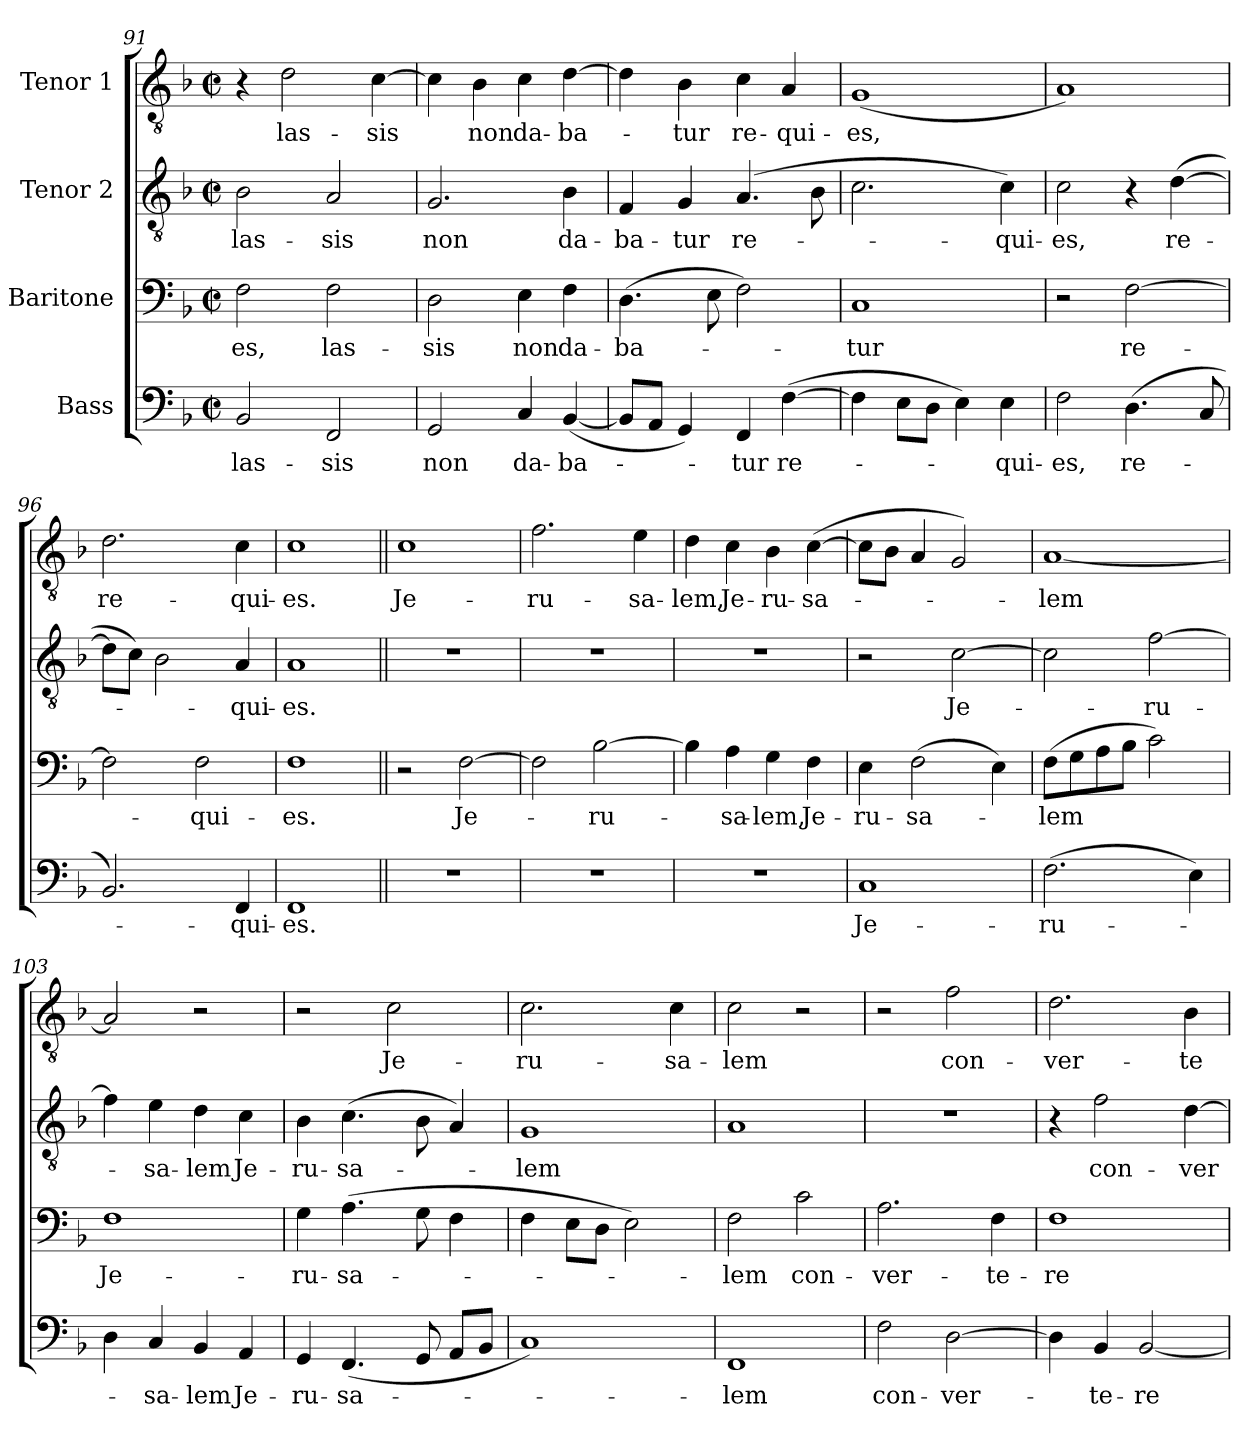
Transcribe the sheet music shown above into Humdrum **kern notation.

**kern	**text	**kern	**text	**kern	**text	**kern	**text
*part4	*part4	*part3	*part3	*part2	*part2	*part1	*part1
*staff4	*staff4	*staff3	*staff3	*staff2	*staff2	*staff1	*staff1
*I"Bass	*	*I"Baritone	*	*I"Tenor 2	*	*I"Tenor 1	*
!!LO:PB:g=z
*clefF4	*	*clefF4	*	*clefGv2	*	*clefGv2	*
*k[b-]	*	*k[b-]	*	*k[b-]	*	*k[b-]	*
*d:	*	*d:	*	*d:	*	*d:	*
*M2/2	*	*M2/2	*	*M2/2	*	*M2/2	*
*met(c|)	*	*met(c|)	*	*met(c|)	*	*met(c|)	*
=91	=91	=91	=91	=91	=91	=91	=91
2BB-/	las-	2F\	-es,	2B-\	las-	4r	.
.	.	.	.	.	.	2d\	las-
2FF/	-sis	2F\	las-	2A/	-sis	.	.
.	.	.	.	.	.	[4c\	-sis
=92	=92	=92	=92	=92	=92	=92	=92
2GG/	non	2D\	-sis	2.G/	non	4c\]	.
.	.	.	.	.	.	4B-\	non
4C/	da-	4E\	non	.	.	4c\	da-
([4BB-/	-ba-	4F\	da-	4B-\	da-	[4d\	-ba-
=93	=93	=93	=93	=93	=93	=93	=93
8BB-/L]	.	(4.D\	-ba-	4F/	-ba-	4d\]	.
8AA/J	.	.	.	.	.	.	.
4GG/)	.	.	.	4G/	-tur	4B-\	-tur
.	.	8E\	.	.	.	.	.
4FF/	-tur	2F\)	.	(4.A/	re-	4c\	re-
([4F\	re-	.	.	.	.	4A/	-qui-
.	.	.	.	8B-\	.	.	.
=94	=94	=94	=94	=94	=94	=94	=94
4F\]	.	1C	-tur	2.c\	.	(1G	-es,
8E\L	.	.	.	.	.	.	.
8D\J	.	.	.	.	.	.	.
4E\)	.	.	.	.	.	.	.
4E\	-qui-	.	.	4c\)	-qui-	.	.
=95	=95	=95	=95	=95	=95	=95	=95
2F\	-es,	2r	.	2c\	-es,	1A)	.
(4.D\	re-	[2F\	re-	4r	.	.	.
.	.	.	.	([4d\	re-	.	.
8C/	.	.	.	.	.	.	.
=96	=96	=96	=96	=96	=96	=96	=96
2.BB-/)	.	2F\]	.	8d\L]	.	2.d\	re-
.	.	.	.	8c\J)	.	.	.
.	.	.	.	2B-\	.	.	.
.	.	2F\	-qui-	.	.	.	.
4FF/	-qui-	.	.	4A/	-qui-	4c\	-qui-
!!LO:LB:g=z
=97	=97	=97	=97	=97	=97	=97	=97
1FF	-es.	1F	-es.	1A	-es.	1c	-es.
=98||	=98||	=98||	=98||	=98||	=98||	=98||	=98||
1r	.	2r	.	1r	.	1c	Je-
.	.	[2F\	Je-	.	.	.	.
=99	=99	=99	=99	=99	=99	=99	=99
1r	.	2F\]	.	1r	.	2.f\	-ru-
.	.	[2B-\	-ru-	.	.	.	.
.	.	.	.	.	.	4e\	-sa-
=100	=100	=100	=100	=100	=100	=100	=100
1r	.	4B-\]	.	1r	.	4d\	-lem,
.	.	4A\	-sa-	.	.	4c\	Je-
.	.	4G\	-lem,	.	.	4B-\	-ru-
.	.	4F\	Je-	.	.	([4c\	-sa-
=101	=101	=101	=101	=101	=101	=101	=101
1C	Je-	4E\	-ru-	2r	.	8c\L]	.
.	.	.	.	.	.	8B-\J	.
.	.	(2F\	-sa-	.	.	4A/	.
.	.	.	.	[2c\	Je-	2G/)	.
.	.	4E\)	.	.	.	.	.
=102	=102	=102	=102	=102	=102	=102	=102
(2.F\	-ru-	(8F\L	-lem	2c\]	.	[1A	-lem
.	.	8G\	.	.	.	.	.
.	.	8A\	.	.	.	.	.
.	.	8B-\J	.	.	.	.	.
.	.	2c\)	.	[2f\	-ru-	.	.
4E\)	.	.	.	.	.	.	.
!!LO:LB:g=z
=103	=103	=103	=103	=103	=103	=103	=103
4D\	.	1F	Je-	4f\]	.	2A/]	.
4C/	-sa-	.	.	4e\	-sa-	.	.
4BB-/	-lem	.	.	4d\	-lem	2r	.
4AA/	Je-	.	.	4c\	Je-	.	.
=104	=104	=104	=104	=104	=104	=104	=104
4GG/	-ru-	4G\	-ru-	4B-\	-ru-	2r	.
(4.FF/	-sa-	(4.A\	-sa-	(4.c\	-sa-	.	.
.	.	.	.	.	.	2c\	Je-
8GG/	.	8G\	.	8B-\	.	.	.
8AA/L	.	4F\	.	4A/)	.	.	.
8BB-/J	.	.	.	.	.	.	.
=105	=105	=105	=105	=105	=105	=105	=105
1C)	.	4F\	.	1G	-lem	2.c\	-ru-
.	.	8E\L	.	.	.	.	.
.	.	8D\J	.	.	.	.	.
.	.	2E\)	.	.	.	.	.
.	.	.	.	.	.	4c\	-sa-
=106	=106	=106	=106	=106	=106	=106	=106
1FF	-lem	2F\	-lem	1A	.	2c\	-lem
.	.	2c\	con-	.	.	2r	.
=107	=107	=107	=107	=107	=107	=107	=107
2F\	con-	2.A\	-ver-	1r	.	2r	.
[2D\	-ver-	.	.	.	.	2f\	con-
.	.	4F\	-te-	.	.	.	.
=108	=108	=108	=108	=108	=108	=108	=108
4D\]	.	1F	-re	4r	.	2.d\	-ver-
4BB-/	-te-	.	.	2f\	con-	.	.
[2BB-/	-re	.	.	.	.	.	.
.	.	.	.	[4d\	-ver-	4B-\	-te-
=	=	=	=	=	=	=	=
*-	*-	*-	*-	*-	*-	*-	*-
